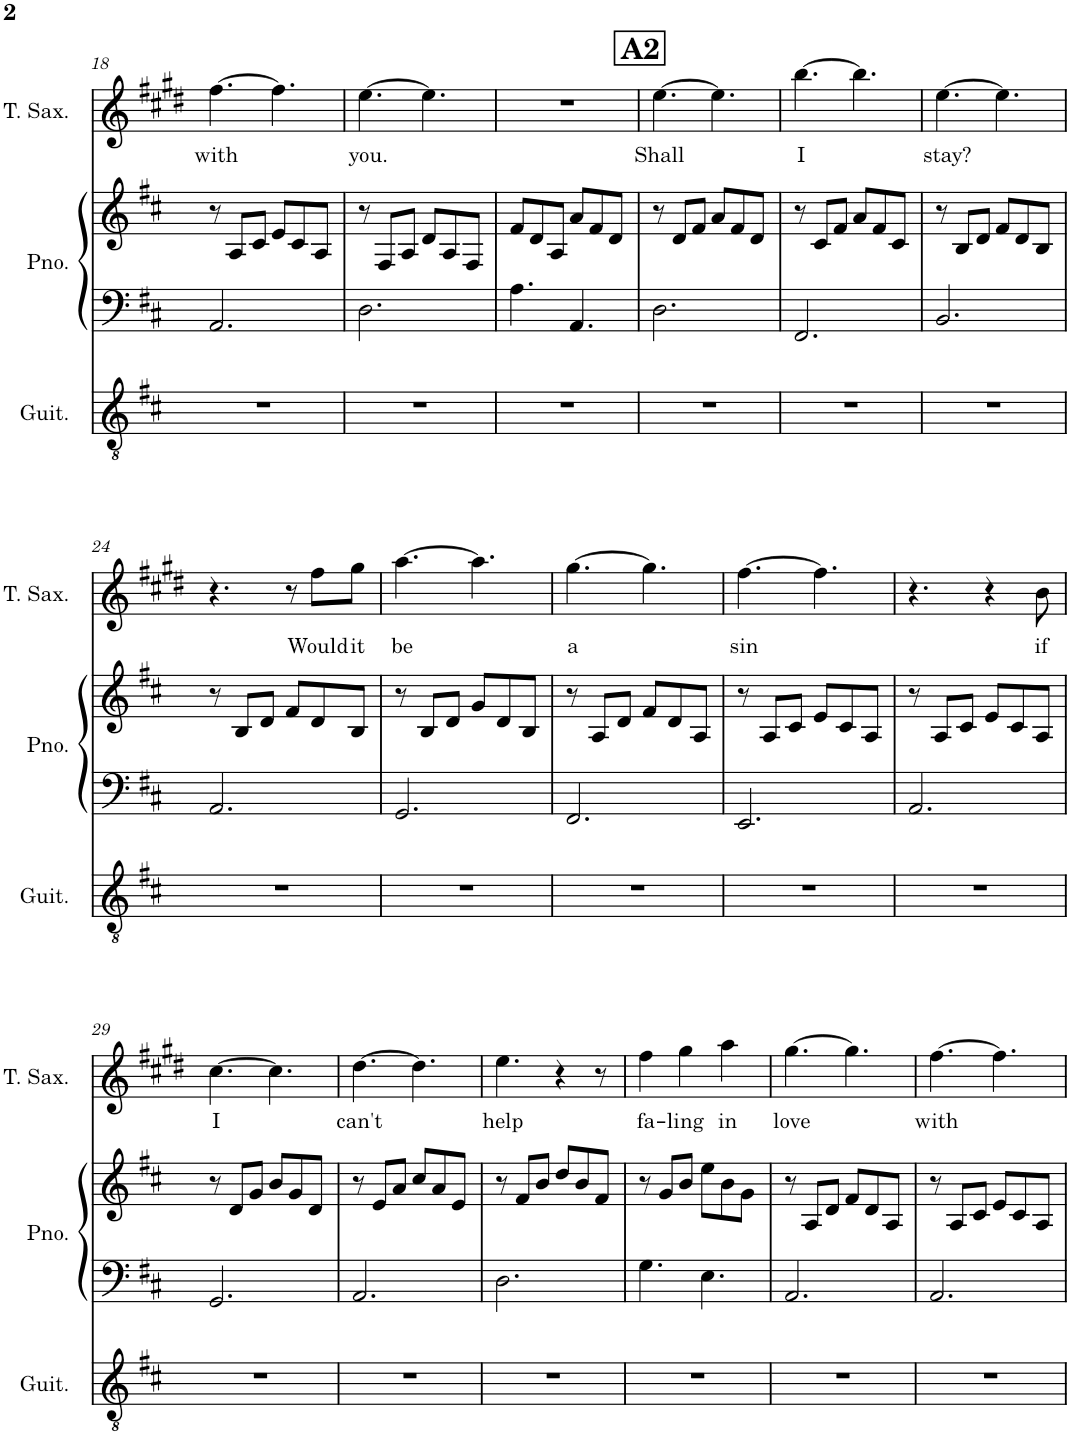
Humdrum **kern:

**kern	**kern	**kern	**kern	**text
*part3	*part2	*part2	*part1	*part1
*staff4	*staff3	*staff2	*staff1	*staff1
*I"Acoustic Guitar	*I"Piano	*	*I"Tenor Saxophone	*
*I'Guit.	*I'Pno.	*	*I'T. Sax.	*
!!LO:PB:g=z
*clefGv2	*clefF4	*clefG2	*clefG2	*
*	*	*	*Trd8c14	*
*k[f#c#]	*k[f#c#]	*k[f#c#]	*k[f#c#g#d#]	*
*M6/8	*M6/8	*M6/8	*M6/8	*
=18	=18	=18	=18	=18
!	!	!	!	!LO:LY:b
2.r	2.AA/	8r	[4.ff#\	with
.	.	8A/L	.	.
.	.	8c#/J	.	.
.	.	8e/L	4.ff#\]	.
.	.	8c#/	.	.
.	.	8A/J	.	.
=19	=19	=19	=19	=19
!	!	!	!	!LO:LY:b
2.r	2.D\	8r	[4.ee\	you.
.	.	8F#/L	.	.
.	.	8A/J	.	.
.	.	8d/L	4.ee\]	.
.	.	8A/	.	.
.	.	8F#/J	.	.
=20	=20	=20	=20	=20
2.r	4.A\	8f#/L	2.r	.
.	.	8d/	.	.
.	.	8A/J	.	.
.	4.AA/	8a/L	.	.
.	.	8f#/	.	.
.	.	8d/J	.	.
!!LO:REH:place=s1:a:B:cj:fs=14:t=A2
=21	=21	=21	=21	=21
!	!	!	!	!LO:LY:b
2.r	2.D\	8r	[4.ee\	Shall
.	.	8d/L	.	.
.	.	8f#/J	.	.
.	.	8a/L	4.ee\]	.
.	.	8f#/	.	.
.	.	8d/J	.	.
=22	=22	=22	=22	=22
!	!	!	!	!LO:LY:b
2.r	2.FF#/	8r	[4.bb\	I
.	.	8c#/L	.	.
.	.	8f#/J	.	.
.	.	8a/L	4.bb\]	.
.	.	8f#/	.	.
.	.	8c#/J	.	.
=23	=23	=23	=23	=23
!	!	!	!	!LO:LY:b
2.r	2.BB/	8r	[4.ee\	stay?
.	.	8B/L	.	.
.	.	8d/J	.	.
.	.	8f#/L	4.ee\]	.
.	.	8d/	.	.
.	.	8B/J	.	.
!!LO:LB:g=z
=24	=24	=24	=24	=24
2.r	2.AA/	8r	4.r	.
.	.	8B/L	.	.
.	.	8d/J	.	.
.	.	8f#/L	8r	.
!	!	!	!	!LO:LY:b
.	.	8d/	8ff#\L	Would
!	!	!	!	!LO:LY:b
.	.	8B/J	8gg#\J	it
=25	=25	=25	=25	=25
!	!	!	!	!LO:LY:b
2.r	2.GG/	8r	[4.aa\	be
.	.	8B/L	.	.
.	.	8d/J	.	.
.	.	8g/L	4.aa\]	.
.	.	8d/	.	.
.	.	8B/J	.	.
=26	=26	=26	=26	=26
!	!	!	!	!LO:LY:b
2.r	2.FF#/	8r	[4.gg#\	a
.	.	8A/L	.	.
.	.	8d/J	.	.
.	.	8f#/L	4.gg#\]	.
.	.	8d/	.	.
.	.	8A/J	.	.
=27	=27	=27	=27	=27
!	!	!	!	!LO:LY:b
2.r	2.EE/	8r	[4.ff#\	sin
.	.	8A/L	.	.
.	.	8c#/J	.	.
.	.	8e/L	4.ff#\]	.
.	.	8c#/	.	.
.	.	8A/J	.	.
=28	=28	=28	=28	=28
2.r	2.AA/	8r	4.r	.
.	.	8A/L	.	.
.	.	8c#/J	.	.
.	.	8e/L	4r	.
.	.	8c#/	.	.
!	!	!	!	!LO:LY:b
.	.	8A/J	8b\	if
!!LO:LB:g=z
=29	=29	=29	=29	=29
!	!	!	!	!LO:LY:b
2.r	2.GG/	8r	[4.cc#\	I
.	.	8d/L	.	.
.	.	8g/J	.	.
.	.	8b/L	4.cc#\]	.
.	.	8g/	.	.
.	.	8d/J	.	.
=30	=30	=30	=30	=30
!	!	!	!	!LO:LY:b
2.r	2.AA/	8r	[4.dd#\	can't
.	.	8e/L	.	.
.	.	8a/J	.	.
.	.	8cc#/L	4.dd#\]	.
.	.	8a/	.	.
.	.	8e/J	.	.
=31	=31	=31	=31	=31
!	!	!	!	!LO:LY:b
2.r	2.D\	8r	4.ee\	help
.	.	8f#/L	.	.
.	.	8b/J	.	.
.	.	8dd/L	4r	.
.	.	8b/	.	.
.	.	8f#/J	8r	.
=32	=32	=32	=32	=32
!	!	!	!	!LO:LY:b
2.r	4.G\	8r	4ff#\	fa-
.	.	8g/L	.	.
!	!	!	!	!LO:LY:b
.	.	8b/J	4gg#\	-ling
.	4.E\	8ee\L	.	.
!	!	!	!	!LO:LY:b
.	.	8b\	4aa\	in
.	.	8g\J	.	.
=33	=33	=33	=33	=33
!	!	!	!	!LO:LY:b
2.r	2.AA/	8r	[4.gg#\	love
.	.	8A/L	.	.
.	.	8d/J	.	.
.	.	8f#/L	4.gg#\]	.
.	.	8d/	.	.
.	.	8A/J	.	.
=34	=34	=34	=34	=34
!	!	!	!	!LO:LY:b
2.r	2.AA/	8r	[4.ff#\	with
.	.	8A/L	.	.
.	.	8c#/J	.	.
.	.	8e/L	4.ff#\]	.
.	.	8c#/	.	.
.	.	8A/J	.	.
=	=	=	=	=
*-	*-	*-	*-	*-
